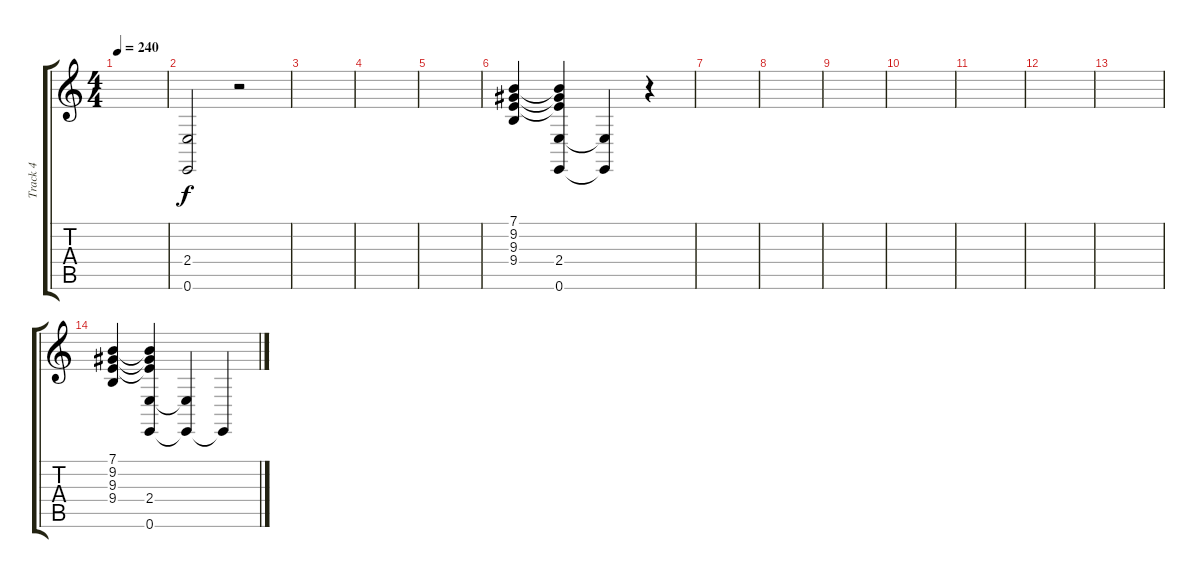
\track ("Track 4" "Track 4") {instrument lead2sawtooth}
\staff {score tabs}
\tuning (E4 B3 G3 D3 A2 E2) {hide}
\ts (4 4)
\tempo 240
\clef g2
\ks c
|
(2.4 0.6).2 r.2 |
|
|
|
(7.1 9.2 9.3 9.4).4 (7.1{t} 9.2{t} 9.3{t} 2.4 0.6).4 (2.4{t} 0.6{t}).4 r.4 |
|
|
|
|
|
|
|
(7.1 9.2 9.3 9.4).4 (7.1{t} 9.2{t} 9.3{t} 2.4 0.6).4 (2.4{t} 0.6{t}).4 0.6{t}.4
